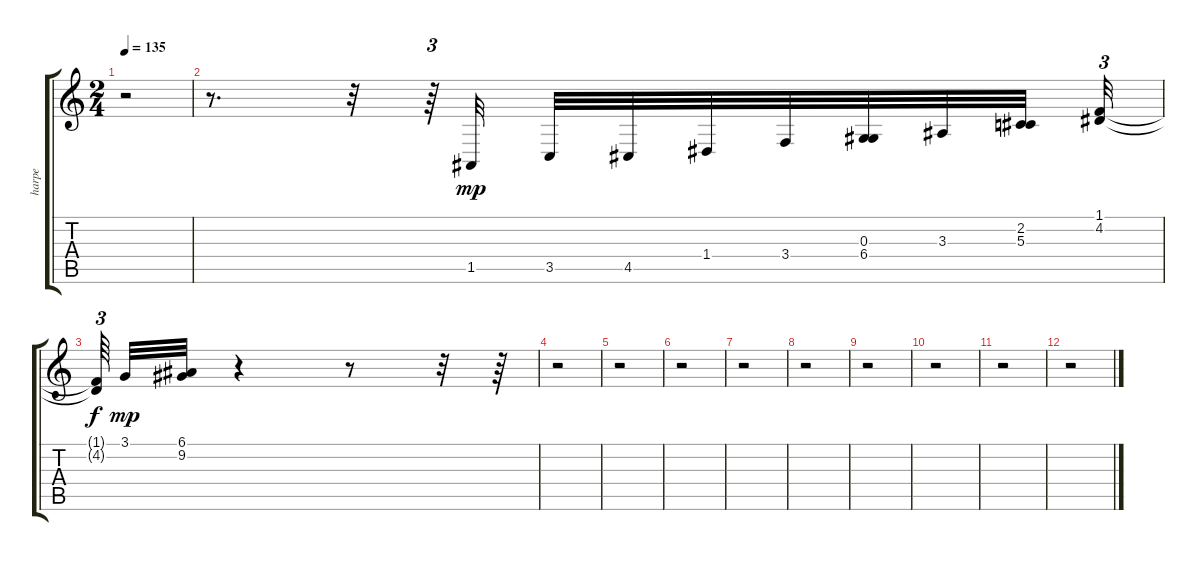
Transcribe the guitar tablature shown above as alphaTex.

\track ("harpe" "harpe") {instrument orchestralharp}
\staff {score tabs}
\tuning (E4 B3 G3 D3 A2 E2) {hide}
\ts (2 4)
\tempo 135
\clef g2
\ks c
r.2{dy pp} |
r.8{d} r.32 r.64{tu (3 2)} 1.5.32{dy mp} 3.5.32 4.5.32 1.4.32 3.4.32 (0.3 6.4).32 3.3.32 (2.2 5.3).32{beam splitsecondary} (1.1 4.2).32{tu (3 2)} |
(1.1{t} 4.2{t}).64{tu (3 2) dy f beam splitsecondary} 3.1.32{dy mp} (6.1 9.2).32 r.4 r.8 r.32 r.64 |
r.2 |
r.2 |
r.2 |
r.2 |
r.2 |
r.2 |
r.2 |
r.2 |
r.2
